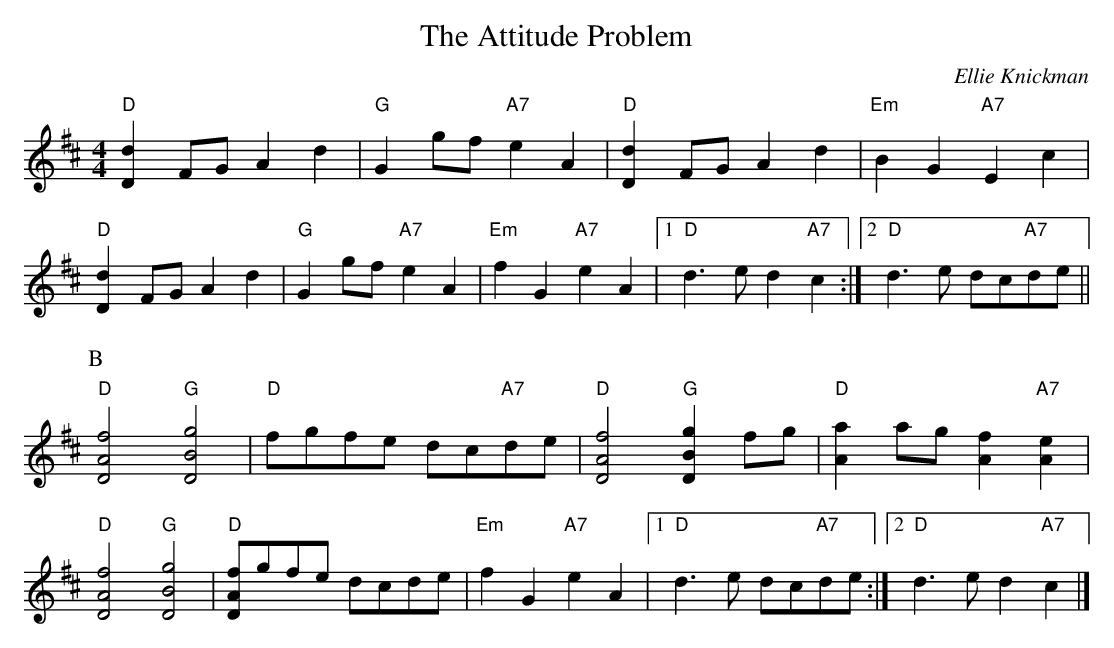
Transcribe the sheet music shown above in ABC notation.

X:1
T:The Attitude Problem
C:Ellie Knickman
M:4/4
K:D
"D"[d2D2] FG A2 d2|"G"G2gf "A7"e2A2|"D"[d2D2]FGA2d2|"Em"B2G2 "A7"E2c2|
"D"[d2D2] FG A2 d2|"G"G2gf "A7"e2A2|"Em"f2 G2 "A7"e2A2|1"D"d2>e2 d2 "A7"c2:|2"D"d2>e2 dc"A7"de||
P:B
"D"[f4A4D4] "G"[g4B4D4]|"D"fgfe dc"A7"de|"D"[f4A4D4] "G"[g2B2D2] fg|"D"[a2A2] ag [f2A2] "A7"[e2A2]|
"D"[f4A4D4] "G"[g4B4D4]|"D"[fA2D2]gfe dcde|"Em"f2 G2 "A7"e2A2|1"D"d2>e2 dc"A7"de:|2"D"d2>e2 d2 "A7"c2|]
